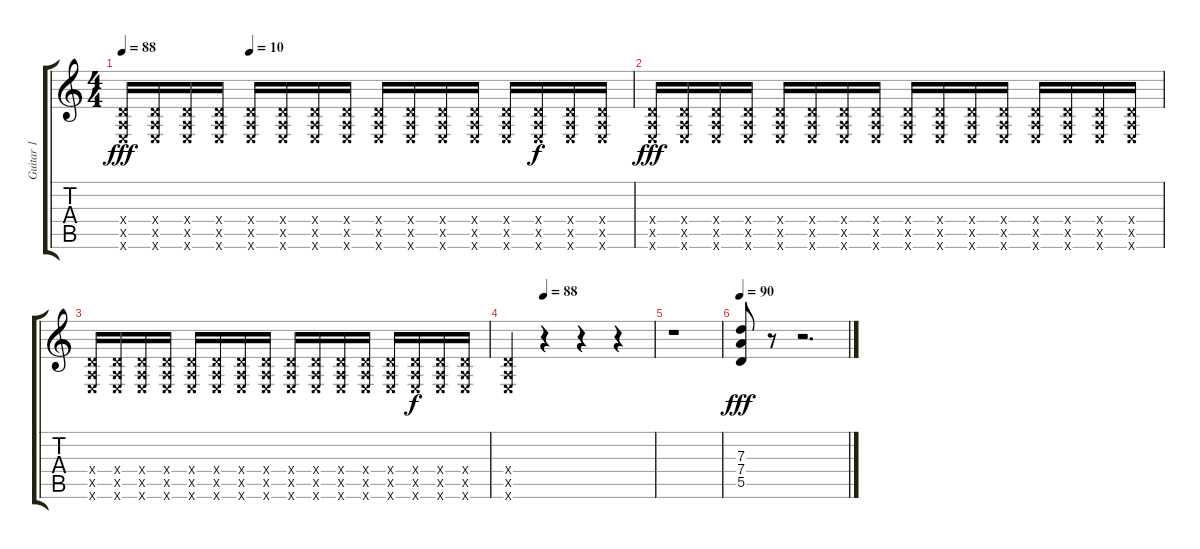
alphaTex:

\track ("Guitar 1" "Guitar 1") {instrument overdrivenguitar}
\staff {score tabs}
\tuning (E4 B3 G3 D3 A2 E2) {hide}
\ts (4 4)
\tempo 88
\tempo (10 0.25)
\clef g2
\ks c
(0.4{x} 0.5{x} 0.6{x}).16{dy fff} (0.4{x} 0.5{x} 0.6{x}).16 (0.4{x} 0.5{x} 0.6{x}).16 (0.4{x} 0.5{x} 0.6{x}).16 (0.4{x} 0.5{x} 0.6{x}).16 (0.4{x} 0.5{x} 0.6{x}).16 (0.4{x} 0.5{x} 0.6{x}).16 (0.4{x} 0.5{x} 0.6{x}).16 (0.4{x} 0.5{x} 0.6{x}).16 (0.4{x} 0.5{x} 0.6{x}).16 (0.4{x} 0.5{x} 0.6{x}).16 (0.4{x} 0.5{x} 0.6{x}).16 (0.4{x} 0.5{x} 0.6{x}).16 (0.4{x} 0.5{x} 0.6{x}).16{dy f} (0.4{x} 0.5{x} 0.6{x}).16 (0.4{x} 0.5{x} 0.6{x}).16 |
(0.4{x} 0.5{x} 0.6{x}).16{dy fff} (0.4{x} 0.5{x} 0.6{x}).16 (0.4{x} 0.5{x} 0.6{x}).16 (0.4{x} 0.5{x} 0.6{x}).16 (0.4{x} 0.5{x} 0.6{x}).16 (0.4{x} 0.5{x} 0.6{x}).16 (0.4{x} 0.5{x} 0.6{x}).16 (0.4{x} 0.5{x} 0.6{x}).16 (0.4{x} 0.5{x} 0.6{x}).16 (0.4{x} 0.5{x} 0.6{x}).16 (0.4{x} 0.5{x} 0.6{x}).16 (0.4{x} 0.5{x} 0.6{x}).16 (0.4{x} 0.5{x} 0.6{x}).16 (0.4{x} 0.5{x} 0.6{x}).16 (0.4{x} 0.5{x} 0.6{x}).16 (0.4{x} 0.5{x} 0.6{x}).16 |
(0.4{x} 0.5{x} 0.6{x}).16 (0.4{x} 0.5{x} 0.6{x}).16 (0.4{x} 0.5{x} 0.6{x}).16 (0.4{x} 0.5{x} 0.6{x}).16 (0.4{x} 0.5{x} 0.6{x}).16 (0.4{x} 0.5{x} 0.6{x}).16 (0.4{x} 0.5{x} 0.6{x}).16 (0.4{x} 0.5{x} 0.6{x}).16 (0.4{x} 0.5{x} 0.6{x}).16 (0.4{x} 0.5{x} 0.6{x}).16 (0.4{x} 0.5{x} 0.6{x}).16 (0.4{x} 0.5{x} 0.6{x}).16 (0.4{x} 0.5{x} 0.6{x}).16 (0.4{x} 0.5{x} 0.6{x}).16{dy f} (0.4{x} 0.5{x} 0.6{x}).16 (0.4{x} 0.5{x} 0.6{x}).16 |
\tempo (88 0.25)
(0.4{x} 0.5{x} 0.6{x}).4 r.4 r.4 r.4 |
r.1 |
\tempo 90
(7.3 7.4 5.5).8{dy fff} r.8 r.2{d}
